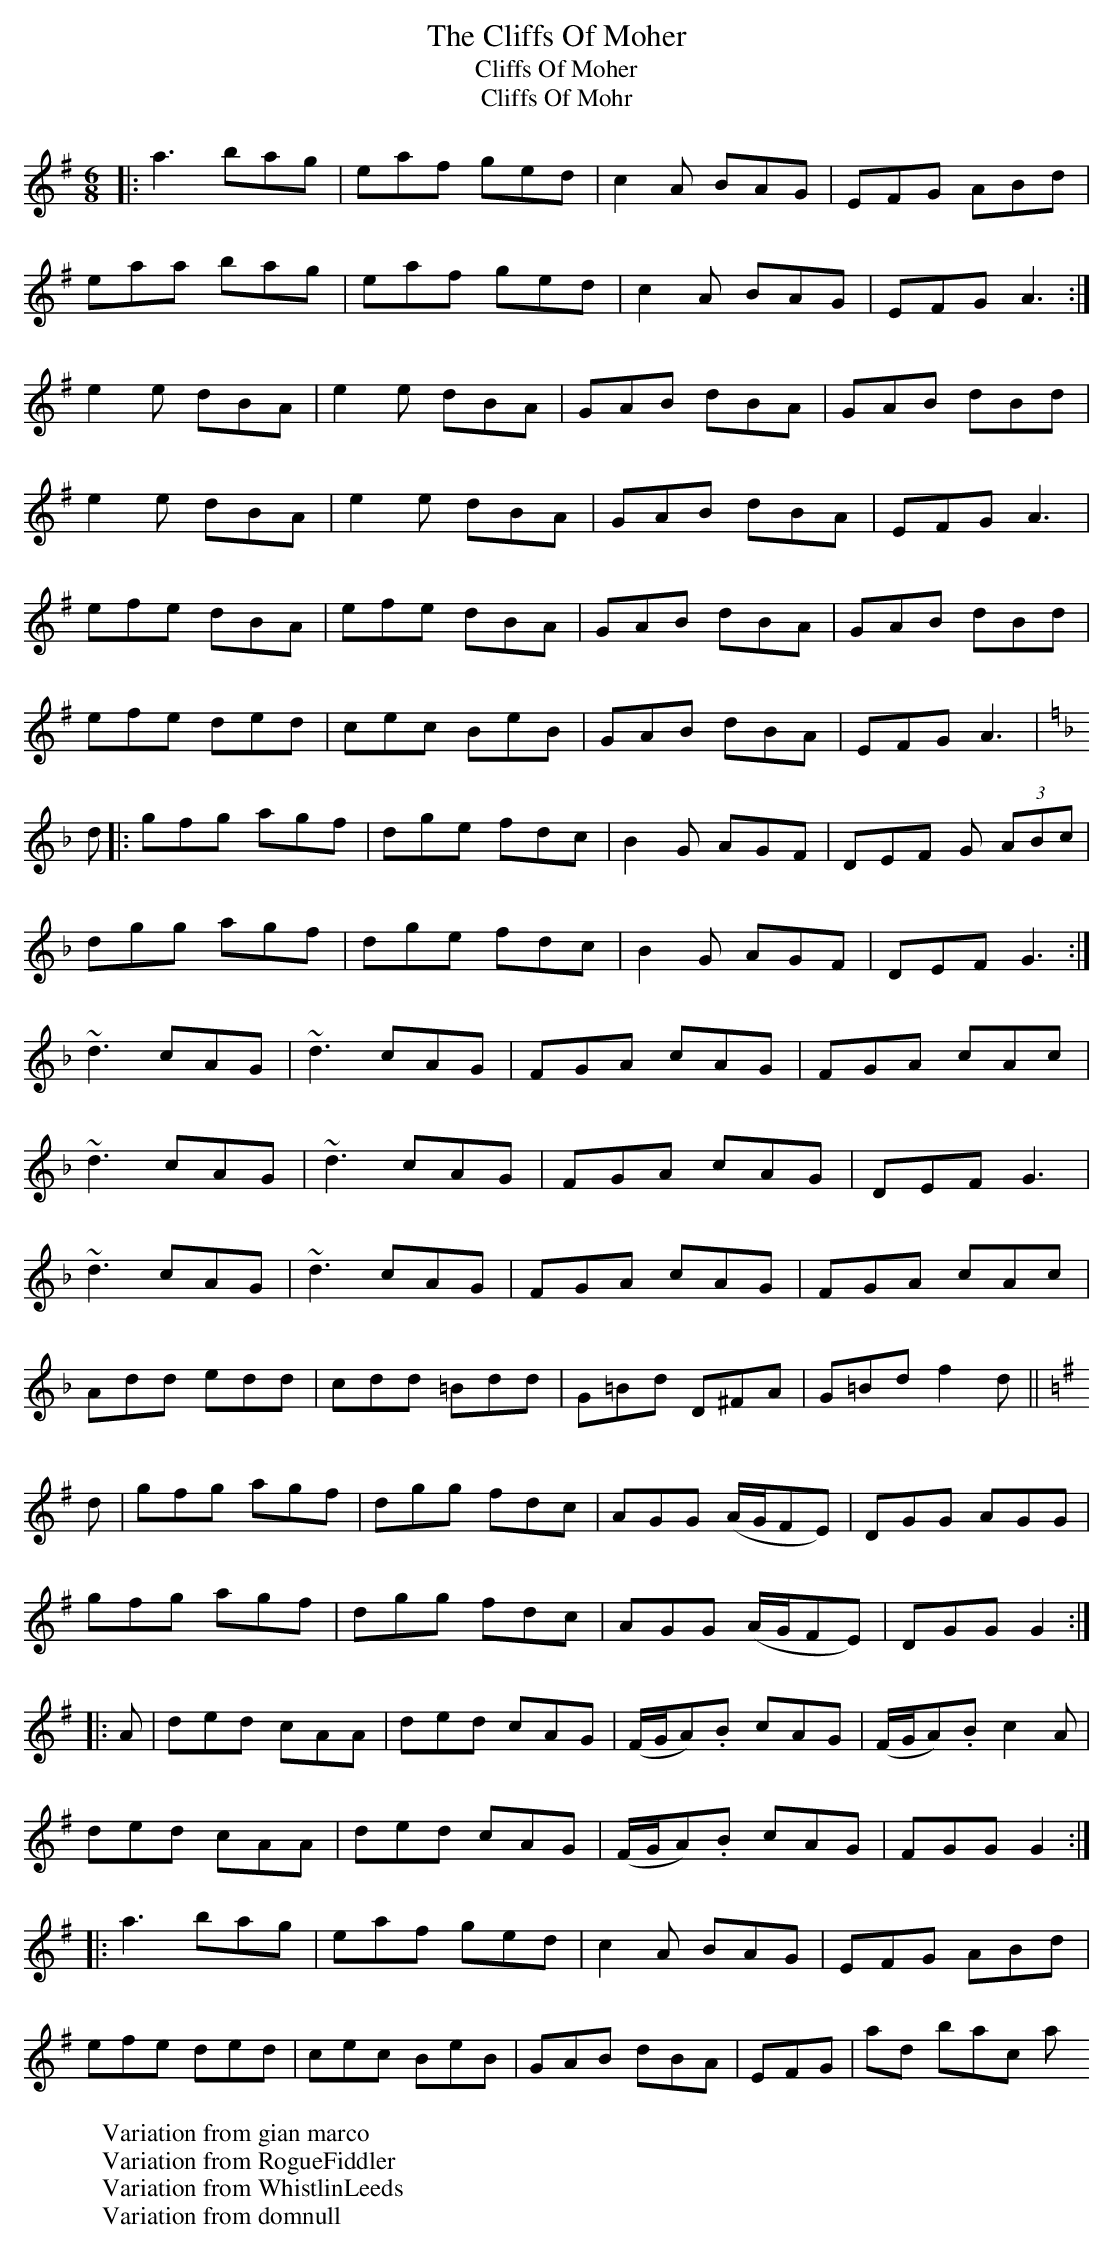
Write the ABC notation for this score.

X:1
T:Cliffs Of Moher, The
T:Cliffs Of Moher
T:Cliffs Of Mohr
M:6/8
L:1/8
K:Ador
|:a3 bag| eaf ged| c2A BAG| EFG ABd|
eaa bag| eaf ged|c2A BAG| EFG A3:|
e2e dBA| e2e dBA| GAB dBA| GAB dBd|
e2e dBA| e2e dBA| GAB dBA| EFG A3|
efe dBA| efe dBA|GAB dBA| GAB dBd|
efe ded| cec BeB| GAB dBA| EFG A3|
W:Variation from gian marco
K:G Maj
W:Variation from RogueFiddler
K: Gdor
d|:gfg agf|dge fdc|B2G AGF|DEF G (3ABc|
dgg agf|dge fdc|B2G AGF|DEF G3:|
~d3 cAG|~d3 cAG|FGA cAG|FGA cAc|
~d3 cAG|~d3 cAG|FGA cAG|DEF G3|
~d3 cAG|~d3 cAG|FGA cAG|FGA cAc|
Add edd|cdd =Bdd|G=Bd D^FA|G=Bd f2 d||
W:Variation from WhistlinLeeds
K: G
d|gfg agf|dgg fdc|AGG (A/2G/2FE)|DGG AGG|
gfg agf|dgg fdc|AGG (A/2G/2FE)|DGG G2:|
|:A|ded cAA|ded cAG|(F/2G/2A).B cAG|(F/2G/2A).B c2A|
ded cAA|ded cAG|(F/2G/2A).B cAG|FGG G2:|
W:Variation from domnull
|:a3 bag| eaf ged| c2A BAG| EFG ABd|
efe ded| cec BeB| GAB dBA| EFG | and back to start.
